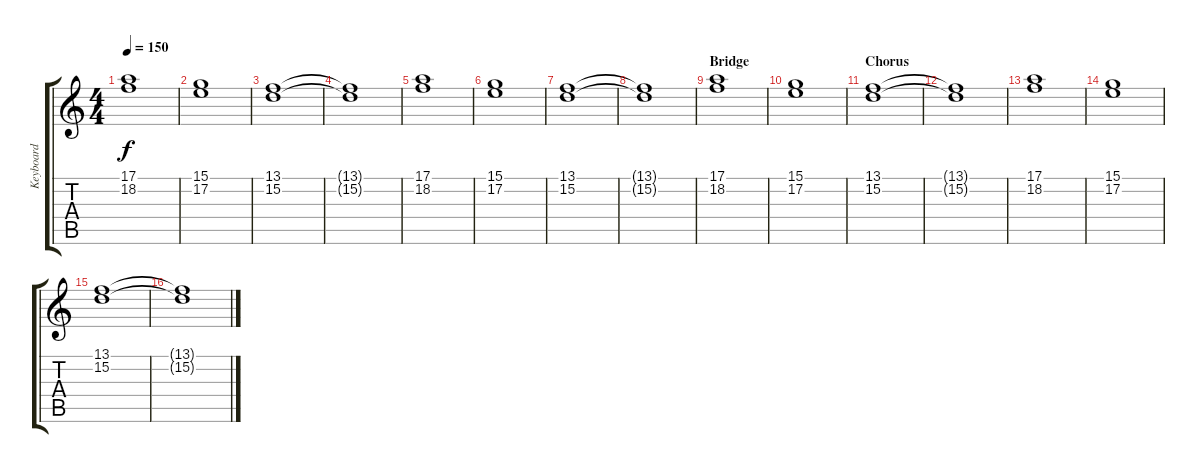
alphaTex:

\track ("Keyboard" "Keyboard") {instrument synthstrings1}
\staff {score tabs}
\tuning (E4 B3 G3 D3 A2 E2) {hide}
\ts (4 4)
\tempo 150
\clef g2
\ks c
(17.1 18.2).1{dy f} |
(15.1 17.2).1 |
(13.1 15.2).1 |
(13.1{t} 15.2{t}).1 |
(17.1 18.2).1 |
(15.1 17.2).1 |
(13.1 15.2).1 |
(13.1{t} 15.2{t}).1 |
\section ("" "Bridge")
(17.1 18.2).1 |
(15.1 17.2).1 |
\section ("" "Chorus")
(13.1 15.2).1 |
(13.1{t} 15.2{t}).1 |
(17.1 18.2).1 |
(15.1 17.2).1 |
(13.1 15.2).1 |
(13.1{t} 15.2{t}).1
